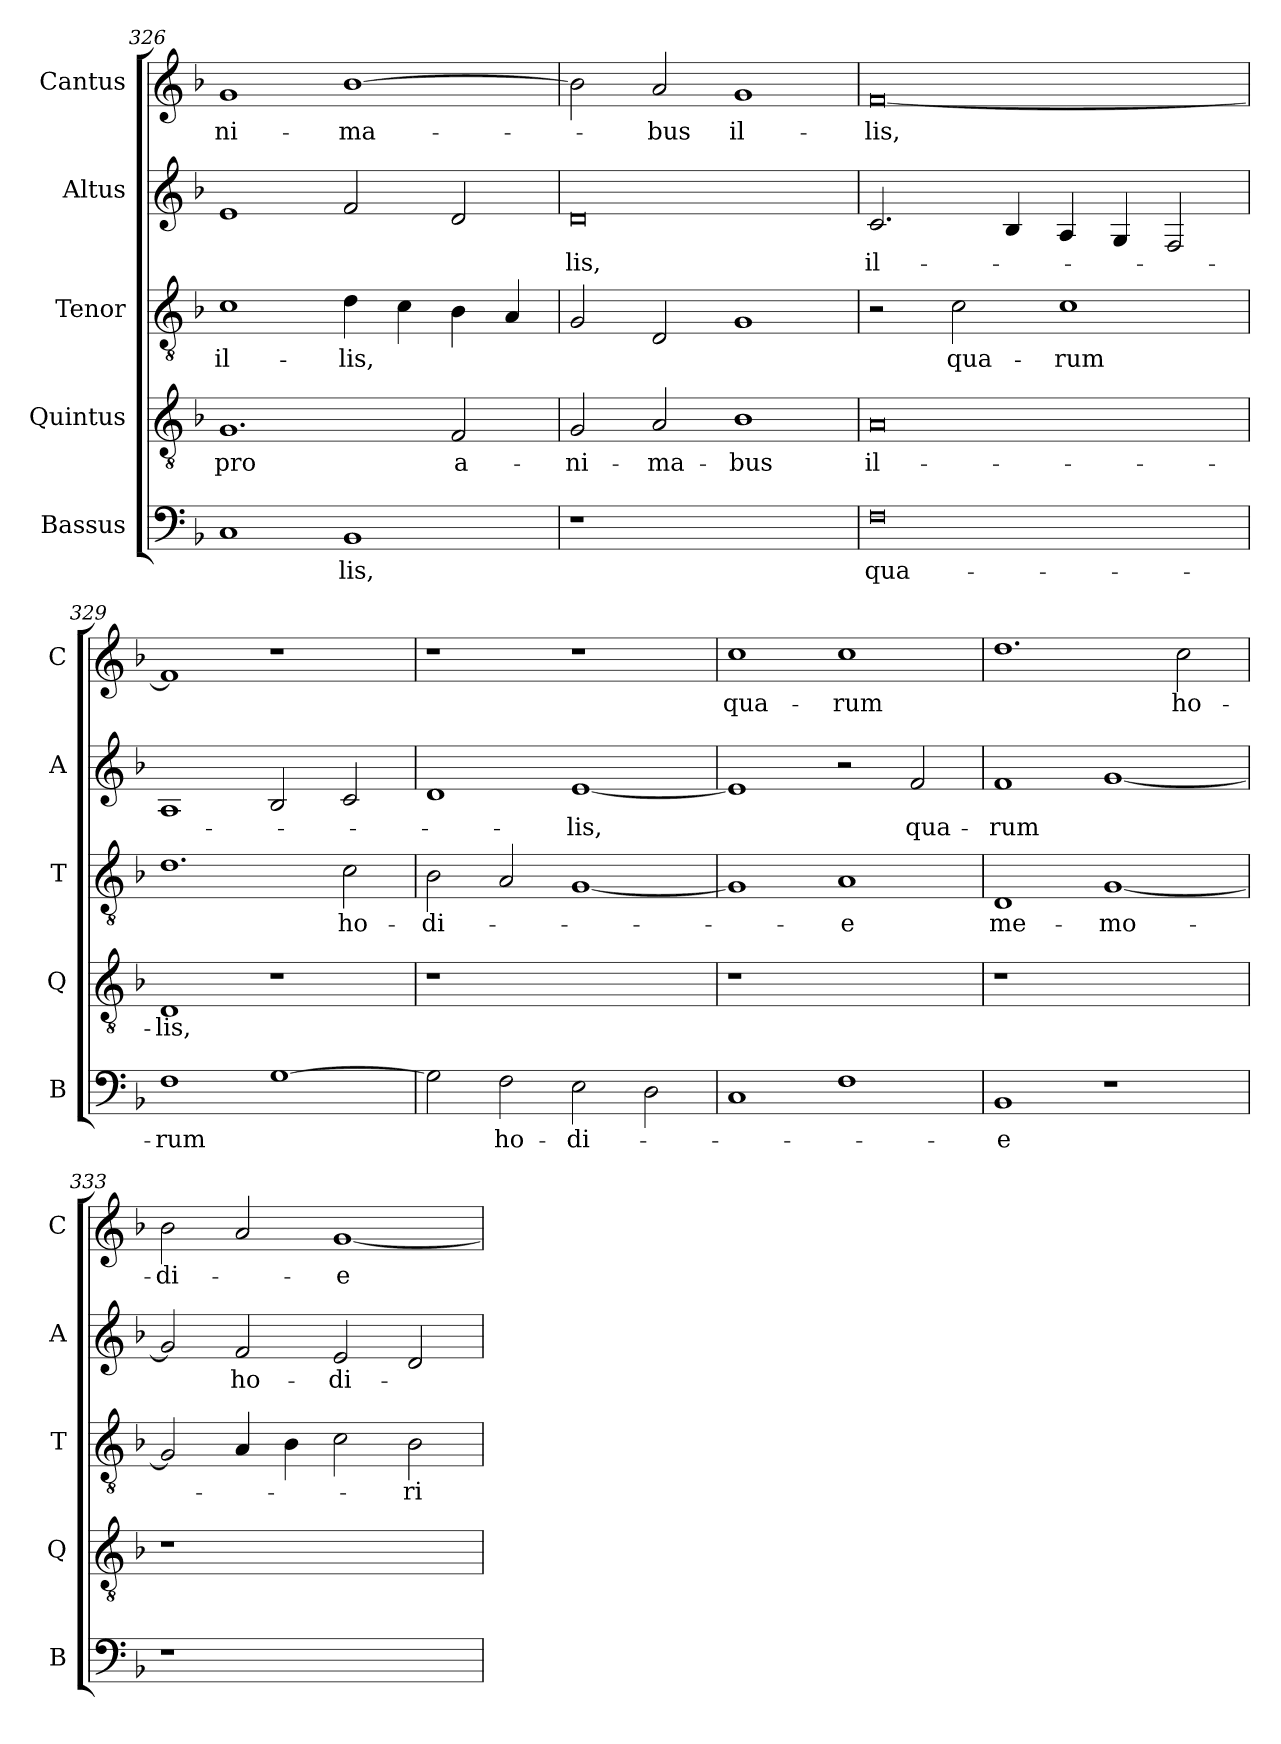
**kern	**text	**kern	**text	**kern	**text	**kern	**text	**kern	**text
*part5	*part5	*part4	*part4	*part3	*part3	*part2	*part2	*part1	*part1
*staff5	*staff5	*staff4	*staff4	*staff3	*staff3	*staff2	*staff2	*staff1	*staff1
*I"Bassus	*	*I"Quintus	*	*I"Tenor	*	*I"Altus	*	*I"Cantus	*
*I'B	*	*I'Q	*	*I'T	*	*I'A	*	*I'C	*
*clefF4	*	*clefGv2	*	*clefGv2	*	*clefG2	*	*clefG2	*
*k[b-]	*	*k[b-]	*	*k[b-]	*	*k[b-]	*	*k[b-]	*
*F:	*	*F:	*	*F:	*	*F:	*	*F:	*
=326	=326	=326	=326	=326	=326	=326	=326	=326	=326
!	!	!	!LO:LY:b	!	!LO:LY:b	!	!	!	!LO:LY:b
1C	.	1.G	pro	1c	il-	1e	.	1g	-ni-
!	!LO:LY:b	!	!	!	!LO:LY:b	!	!	!	!LO:LY:b
1BB-	-lis,	.	.	4d\	-lis,	2f/	.	[1b-	-ma-
.	.	.	.	4c\	.	.	.	.	.
!	!	!	!LO:LY:b	!	!	!	!	!	!
.	.	2F/	a-	4B-\	.	2d/	.	.	.
.	.	.	.	4A/	.	.	.	.	.
=327	=327	=327	=327	=327	=327	=327	=327	=327	=327
!	!	!	!LO:LY:b	!	!	!	!LO:LY:b	!	!
1r	.	2G/	-ni-	2G/	.	0d	-lis,	2b-\]	.
!	!	!	!LO:LY:b	!	!	!	!	!	!LO:LY:b
.	.	2A/	-ma-	2D/	.	.	.	2a/	-bus
!	!	!	!LO:LY:b	!	!	!	!	!	!LO:LY:b
1ryy	.	1B-	-bus	1G	.	.	.	1g	il-
=328	=328	=328	=328	=328	=328	=328	=328	=328	=328
!	!LO:LY:b	!	!LO:LY:b	!	!	!	!LO:LY:b	!	!LO:LY:b
0F	qua-	0A	il-	2r	.	2.c/	il-	[0f	-lis,
!	!	!	!	!	!LO:LY:b	!	!	!	!
.	.	.	.	2c\	qua-	.	.	.	.
.	.	.	.	.	.	4B-/	.	.	.
!	!	!	!	!	!LO:LY:b	!	!	!	!
.	.	.	.	1c	-rum	4A/	.	.	.
.	.	.	.	.	.	4G/	.	.	.
.	.	.	.	.	.	2F/	.	.	.
=329	=329	=329	=329	=329	=329	=329	=329	=329	=329
!	!LO:LY:b	!	!LO:LY:b	!	!	!	!	!	!
1F	-rum	1D	-lis,	1.d	.	1A	.	1f]	.
[1G	.	1r	.	.	.	2B-/	.	1r	.
!	!	!	!	!	!LO:LY:b	!	!	!	!
.	.	.	.	2c\	ho-	2c/	.	.	.
=330	=330	=330	=330	=330	=330	=330	=330	=330	=330
!	!	!	!	!	!LO:LY:b	!	!	!	!
2G\]	.	1r	.	2B-\	-di-	1d	.	1r	.
!	!LO:LY:b	!	!	!	!	!	!	!	!
2F\	ho-	.	.	2A/	.	.	.	.	.
!	!LO:LY:b	!	!	!	!	!	!LO:LY:b	!	!
2E\	-di-	1ryy	.	[1G	.	[1e	-lis,	1r	.
2D\	.	.	.	.	.	.	.	.	.
!!LO:PB:g=z
=331	=331	=331	=331	=331	=331	=331	=331	=331	=331
!	!	!	!	!	!	!	!	!	!LO:LY:b
1C	.	1r	.	1G]	.	1e]	.	1cc	qua-
!	!	!	!	!	!LO:LY:b	!	!	!	!LO:LY:b
1F	.	1ryy	.	1A	-e	2r	.	1cc	-rum
!	!	!	!	!	!	!	!LO:LY:b	!	!
.	.	.	.	.	.	2f/	qua-	.	.
=332	=332	=332	=332	=332	=332	=332	=332	=332	=332
!	!LO:LY:b	!	!	!	!LO:LY:b	!	!LO:LY:b	!	!
1BB-	-e	1r	.	1D	me-	1f	-rum	1.dd	.
!	!	!	!	!	!LO:LY:b	!	!	!	!
1r	.	1ryy	.	[1G	-mo-	[1g	.	.	.
!	!	!	!	!	!	!	!	!	!LO:LY:b
.	.	.	.	.	.	.	.	2cc\	ho-
=333	=333	=333	=333	=333	=333	=333	=333	=333	=333
!	!	!	!	!	!	!	!	!	!LO:LY:b
1r	.	1r	.	2G/]	.	2g/]	.	2b-\	-di-
!	!	!	!	!	!	!	!LO:LY:b	!	!
.	.	.	.	4A/	.	2f/	ho-	2a/	.
.	.	.	.	4B-\	.	.	.	.	.
!	!	!	!	!	!	!	!LO:LY:b	!	!LO:LY:b
1ryy	.	1ryy	.	2c\	.	2e/	-di-	[1g	-e
!	!	!	!	!	!LO:LY:b	!	!	!	!
.	.	.	.	2B-\	-ri-	2d/	.	.	.
=	=	=	=	=	=	=	=	=	=
*-	*-	*-	*-	*-	*-	*-	*-	*-	*-
